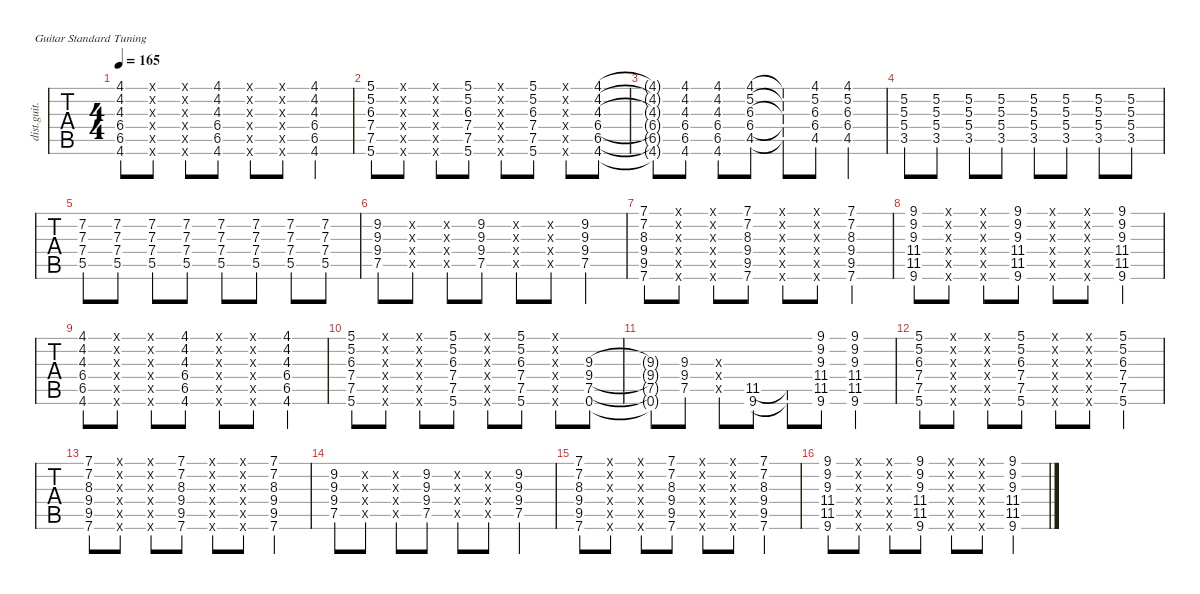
\defaultSystemsLayout 4
\hideDynamics
\bracketExtendMode nobrackets
\track ("Distortion Guitar" "dist.guit.") {instrument distortionguitar}
\staff {tabs}
\tuning (E4 B3 G3 D3 A2 E2)
\ts (4 4)
\tempo 165
\clef g2
\ks c
(4.6{acc #} 6.5{acc #} 6.4{acc #} 4.3 4.2{acc #} 4.1{acc #}).8{dy mf} (0.1{x} 0.2{x} 0.3{x} 0.4{x} 0.5{x} 0.6{x}).8 (0.1{x} 0.2{x} 0.3{x} 0.4{x} 0.5{x} 0.6{x}).8 (4.6{acc #} 6.5{acc #} 6.4{acc #} 4.3 4.2{acc #} 4.1{acc #}).8 (0.1{x} 0.2{x} 0.3{x} 0.4{x} 0.5{x} 0.6{x}).8 (0.1{x} 0.2{x} 0.3{x} 0.4{x} 0.5{x} 0.6{x}).8 (4.6{acc #} 6.5{acc #} 6.4{acc #} 4.3 4.2{acc #} 4.1{acc #}).4 |
(5.6 7.5 7.4 6.3{acc #} 5.2 5.1).8 (0.1{x} 0.2{x} 0.3{x} 0.4{x} 0.5{x} 0.6{x}).8 (0.1{x} 0.2{x} 0.3{x} 0.4{x} 0.5{x} 0.6{x}).8 (5.6 7.5 7.4 6.3{acc #} 5.2 5.1).8 (0.1{x} 0.2{x} 0.3{x} 0.4{x} 0.5{x} 0.6{x}).8 (5.6 7.5 7.4 6.3{acc #} 5.2 5.1).8 (0.1{x} 0.2{x} 0.3{x} 0.4{x} 0.5{x} 0.6{x}).8 (4.6{acc #} 6.5{acc #} 6.4{acc #} 4.3 4.1{acc #} 4.2{acc #}).8 |
(4.6{t acc #} 6.5{t acc #} 6.4{t acc #} 4.3{t} 4.1{t acc #} 4.2{t acc #}).8 (4.6{acc #} 6.5{acc #} 6.4{acc #} 4.3 4.1{acc #} 4.2{acc #}).8 (4.6{acc #} 6.5{acc #} 6.4{acc #} 4.3 4.1{acc #} 4.2{acc #}).8 (4.5{acc #} 6.4{acc #} 6.3{acc #} 5.2 4.1{acc #}).8 (4.5{t acc #} 6.4{t acc #} 6.3{t acc #} 5.2{t} 4.1{t acc #}).8 (4.5{acc #} 6.4{acc #} 6.3{acc #} 5.2 4.1{acc #}).8 (4.5{acc #} 6.4{acc #} 6.3{acc #} 5.2 4.1{acc #}).4 |
(3.5 5.4 5.3 5.2).8 (3.5 5.4 5.3 5.2).8 (3.5 5.4 5.3 5.2).8 (3.5 5.4 5.3 5.2).8 (3.5 5.4 5.3 5.2).8 (3.5 5.4 5.3 5.2).8 (3.5 5.4 5.3 5.2).8 (3.5 5.4 5.3 5.2).8 |
(5.5 7.4 7.3 7.2{acc #}).8 (5.5 7.4 7.3 7.2{acc #}).8 (5.5 7.4 7.3 7.2{acc #}).8 (5.5 7.4 7.3 7.2{acc #}).8 (5.5 7.4 7.3 7.2{acc #}).8 (5.5 7.4 7.3 7.2{acc #}).8 (5.5 7.4 7.3 7.2{acc #}).8 (5.5 7.4 7.3 7.2{acc #}).8 |
(7.5 9.4 9.3 9.2{acc #}).8 (0.2{x} 0.3{x} 0.4{x} 0.5{x}).8 (0.5{x} 0.4{x} 0.3{x} 0.2{x}).8 (9.2{acc #} 9.3 9.4 7.5).8 (0.5{x} 0.4{x} 0.3{x} 0.2{x}).8 (0.5{x} 0.4{x} 0.3{x} 0.2{x}).8 (9.2{acc #} 9.3 9.4 7.5).4 |
(7.6 9.5{acc #} 9.4 8.3{acc #} 7.2{acc #} 7.1).8 (0.1{x} 0.2{x} 0.3{x} 0.4{x} 0.5{x} 0.6{x}).8 (0.1{x} 0.2{x} 0.3{x} 0.4{x} 0.5{x} 0.6{x}).8 (7.6 9.5{acc #} 9.4 8.3{acc #} 7.2{acc #} 7.1).8 (0.1{x} 0.2{x} 0.3{x} 0.4{x} 0.5{x} 0.6{x}).8 (0.1{x} 0.2{x} 0.3{x} 0.4{x} 0.5{x} 0.6{x}).8 (7.6 9.5{acc #} 9.4 8.3{acc #} 7.2{acc #} 7.1).4 |
(9.6{acc #} 11.5{acc #} 11.4{acc #} 9.3 9.2{acc #} 9.1{acc #}).8 (0.1{x} 0.2{x} 0.3{x} 0.4{x} 0.5{x} 0.6{x}).8 (0.1{x} 0.2{x} 0.3{x} 0.4{x} 0.5{x} 0.6{x}).8 (9.6{acc #} 11.5{acc #} 11.4{acc #} 9.3 9.2{acc #} 9.1{acc #}).8 (0.1{x} 0.2{x} 0.3{x} 0.4{x} 0.5{x} 0.6{x}).8 (0.1{x} 0.2{x} 0.3{x} 0.4{x} 0.5{x} 0.6{x}).8 (9.6{acc #} 11.5{acc #} 11.4{acc #} 9.3 9.2{acc #} 9.1{acc #}).4 |
(4.6{acc #} 6.5{acc #} 6.4{acc #} 4.3 4.2{acc #} 4.1{acc #}).8 (0.1{x} 0.2{x} 0.3{x} 0.4{x} 0.5{x} 0.6{x}).8 (0.1{x} 0.2{x} 0.3{x} 0.4{x} 0.5{x} 0.6{x}).8 (4.6{acc #} 6.5{acc #} 6.4{acc #} 4.3 4.2{acc #} 4.1{acc #}).8 (0.1{x} 0.2{x} 0.3{x} 0.4{x} 0.5{x} 0.6{x}).8 (0.1{x} 0.2{x} 0.3{x} 0.4{x} 0.5{x} 0.6{x}).8 (4.6{acc #} 6.5{acc #} 6.4{acc #} 4.3 4.2{acc #} 4.1{acc #}).4 |
(5.6 7.5 7.4 6.3{acc #} 5.2 5.1).8 (0.1{x} 0.2{x} 0.3{x} 0.4{x} 0.5{x} 0.6{x}).8 (0.1{x} 0.2{x} 0.3{x} 0.4{x} 0.5{x} 0.6{x}).8 (5.6 7.5 7.4 6.3{acc #} 5.2 5.1).8 (0.1{x} 0.2{x} 0.3{x} 0.4{x} 0.5{x} 0.6{x}).8 (5.6 7.5 7.4 6.3{acc #} 5.2 5.1).8 (0.1{x} 0.2{x} 0.3{x} 0.4{x} 0.5{x} 0.6{x}).8 (0.6 7.5 9.4 9.3).8 |
(0.6{t} 7.5{t} 9.4{t} 9.3{t}).8 (7.5 9.4 9.3).8 (0.5{x} 0.4{x} 0.3{x}).8 (11.5{acc #} 9.6{acc #}).8 (9.6{t acc #} 11.5{t acc #}).8 (9.6{acc #} 11.5{acc #} 11.4{acc #} 9.3 9.2{acc #} 9.1{acc #}).8 (9.6{acc #} 11.5{acc #} 11.4{acc #} 9.3 9.2{acc #} 9.1{acc #}).4 |
(5.1 5.2 6.3{acc #} 7.4 7.5 5.6).8 (0.6{x} 0.5{x} 0.4{x} 0.3{x} 0.2{x} 0.1{x}).8 (0.6{x} 0.5{x} 0.4{x} 0.3{x} 0.2{x} 0.1{x}).8 (5.1 5.2 6.3{acc #} 7.4 7.5 5.6).8 (0.6{x} 0.5{x} 0.4{x} 0.3{x} 0.2{x} 0.1{x}).8 (0.6{x} 0.5{x} 0.4{x} 0.3{x} 0.2{x} 0.1{x}).8 (5.1 5.2 6.3{acc #} 7.4 7.5 5.6).4 |
(7.6 9.5{acc #} 9.4 8.3{acc #} 7.2{acc #} 7.1).8 (0.1{x} 0.2{x} 0.3{x} 0.4{x} 0.5{x} 0.6{x}).8 (0.1{x} 0.2{x} 0.3{x} 0.4{x} 0.5{x} 0.6{x}).8 (7.6 9.5{acc #} 9.4 8.3{acc #} 7.2{acc #} 7.1).8 (0.1{x} 0.2{x} 0.3{x} 0.4{x} 0.5{x} 0.6{x}).8 (0.1{x} 0.2{x} 0.3{x} 0.4{x} 0.5{x} 0.6{x}).8 (7.6 9.5{acc #} 9.4 8.3{acc #} 7.2{acc #} 7.1).4 |
(7.5 9.4 9.3 9.2{acc #}).8 (0.2{x} 0.3{x} 0.4{x} 0.5{x}).8 (0.5{x} 0.4{x} 0.3{x} 0.2{x}).8 (9.2{acc #} 9.3 9.4 7.5).8 (0.5{x} 0.4{x} 0.3{x} 0.2{x}).8 (0.5{x} 0.4{x} 0.3{x} 0.2{x}).8 (9.2{acc #} 9.3 9.4 7.5).4 |
(7.6 9.5{acc #} 9.4 8.3{acc #} 7.2{acc #} 7.1).8 (0.1{x} 0.2{x} 0.3{x} 0.4{x} 0.5{x} 0.6{x}).8 (0.1{x} 0.2{x} 0.3{x} 0.4{x} 0.5{x} 0.6{x}).8 (7.6 9.5{acc #} 9.4 8.3{acc #} 7.2{acc #} 7.1).8 (0.1{x} 0.2{x} 0.3{x} 0.4{x} 0.5{x} 0.6{x}).8 (0.1{x} 0.2{x} 0.3{x} 0.4{x} 0.5{x} 0.6{x}).8 (7.6 9.5{acc #} 9.4 8.3{acc #} 7.2{acc #} 7.1).4 |
(9.6{acc #} 11.5{acc #} 11.4{acc #} 9.3 9.2{acc #} 9.1{acc #}).8 (0.1{x} 0.2{x} 0.3{x} 0.4{x} 0.5{x} 0.6{x}).8 (0.1{x} 0.2{x} 0.3{x} 0.4{x} 0.5{x} 0.6{x}).8 (9.6{acc #} 11.5{acc #} 11.4{acc #} 9.3 9.2{acc #} 9.1{acc #}).8 (0.1{x} 0.2{x} 0.3{x} 0.4{x} 0.5{x} 0.6{x}).8 (0.1{x} 0.2{x} 0.3{x} 0.4{x} 0.5{x} 0.6{x}).8 (9.6{acc #} 11.5{acc #} 11.4{acc #} 9.3 9.2{acc #} 9.1{acc #}).4
